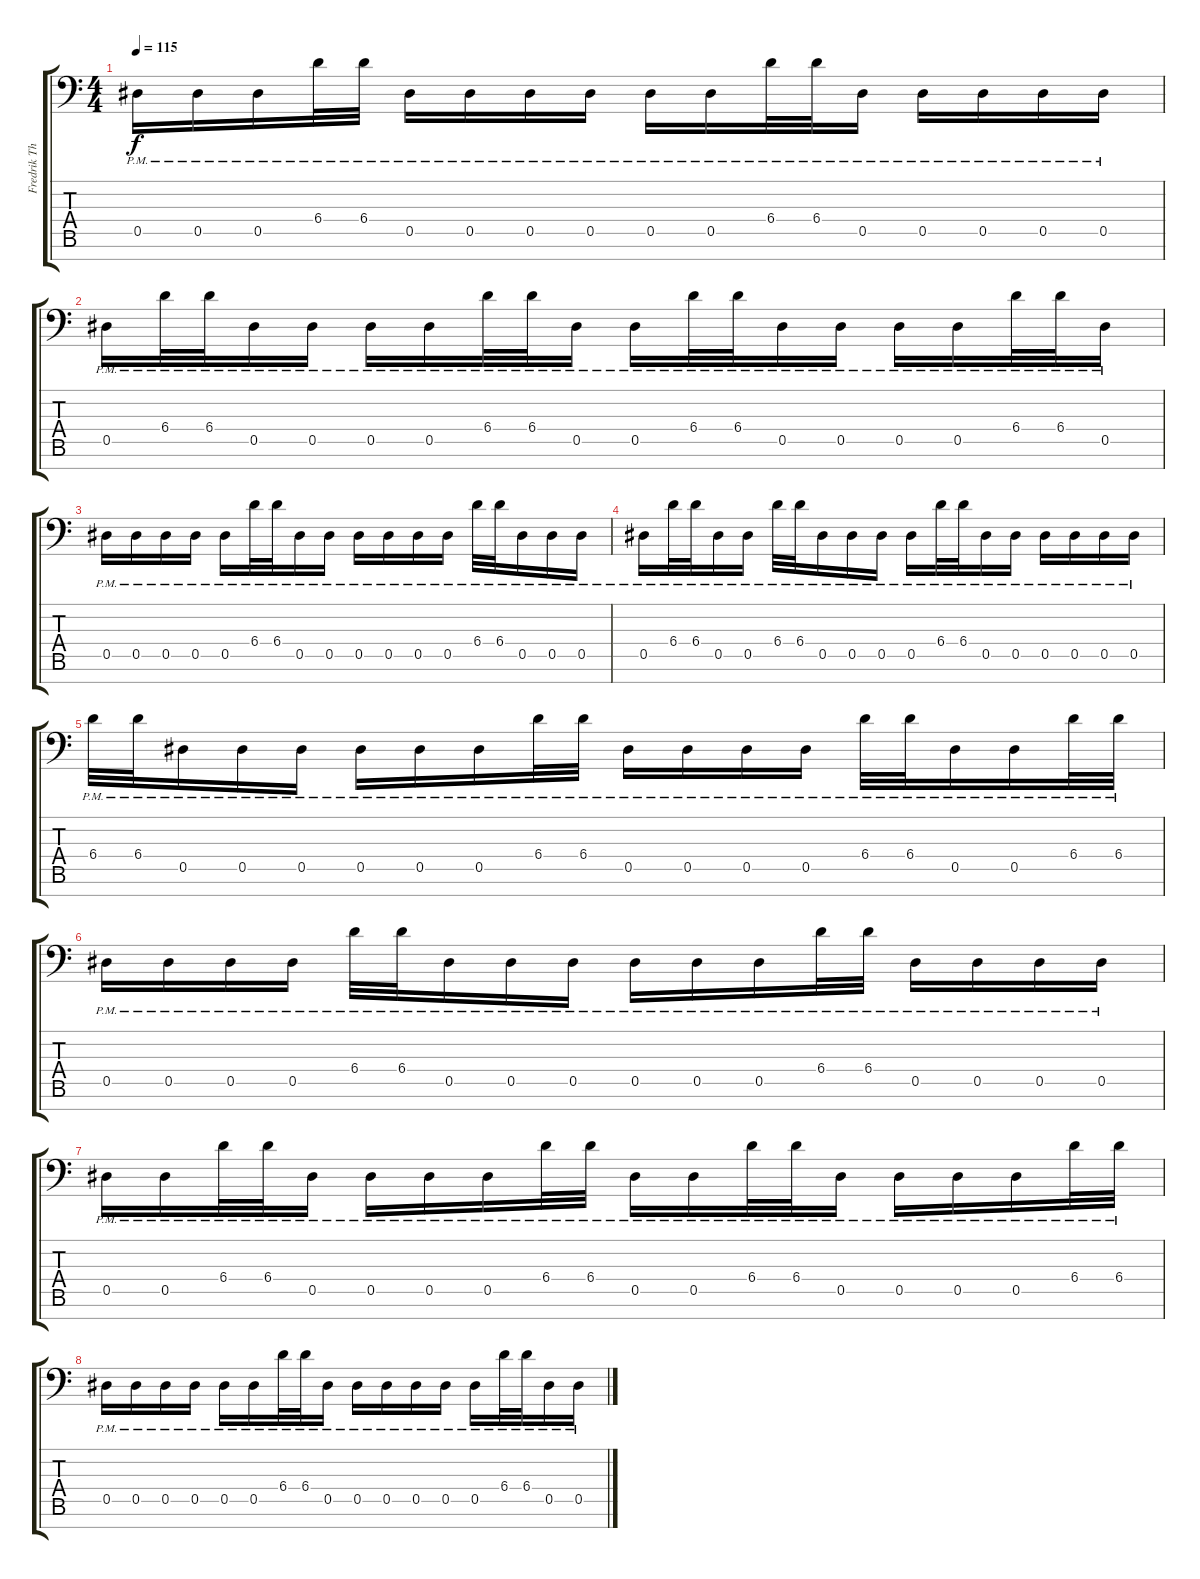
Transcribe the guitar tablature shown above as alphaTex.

\track ("Fredrik Thordendal" "Fredrik Th") {instrument distortionguitar}
\staff {score tabs}
\tuning (Bb3 Gb3 Db3 Ab2 Eb2 Bb1 F1) {hide}
\ts (4 4)
\tempo 115
\clef f4
\ks c
0.5{pm}.16{dy f} 0.5{pm}.16 0.5{pm}.16 6.4{pm}.32 6.4{pm}.32 0.5{pm}.16 0.5{pm}.16 0.5{pm}.16 0.5{pm}.16 0.5{pm}.16 0.5{pm}.16 6.4{pm}.32 6.4{pm}.32 0.5{pm}.16 0.5{pm}.16 0.5{pm}.16 0.5{pm}.16 0.5{pm}.16 |
0.5{pm}.16 6.4{pm}.32 6.4{pm}.32 0.5{pm}.16 0.5{pm}.16 0.5{pm}.16 0.5{pm}.16 6.4{pm}.32 6.4{pm}.32 0.5{pm}.16 0.5{pm}.16 6.4{pm}.32 6.4{pm}.32 0.5{pm}.16 0.5{pm}.16 0.5{pm}.16 0.5{pm}.16 6.4{pm}.32 6.4{pm}.32 0.5{pm}.16 |
0.5{pm}.16 0.5{pm}.16 0.5{pm}.16 0.5{pm}.16 0.5{pm}.16 6.4{pm}.32 6.4{pm}.32 0.5{pm}.16 0.5{pm}.16 0.5{pm}.16 0.5{pm}.16 0.5{pm}.16 0.5{pm}.16 6.4{pm}.32 6.4{pm}.32 0.5{pm}.16 0.5{pm}.16 0.5{pm}.16 |
0.5{pm}.16 6.4{pm}.32 6.4{pm}.32 0.5{pm}.16 0.5{pm}.16 6.4{pm}.32 6.4{pm}.32 0.5{pm}.16 0.5{pm}.16 0.5{pm}.16 0.5{pm}.16 6.4{pm}.32 6.4{pm}.32 0.5{pm}.16 0.5{pm}.16 0.5{pm}.16 0.5{pm}.16 0.5{pm}.16 0.5{pm}.16 |
6.4{pm}.32 6.4{pm}.32 0.5{pm}.16 0.5{pm}.16 0.5{pm}.16 0.5{pm}.16 0.5{pm}.16 0.5{pm}.16 6.4{pm}.32 6.4{pm}.32 0.5{pm}.16 0.5{pm}.16 0.5{pm}.16 0.5{pm}.16 6.4{pm}.32 6.4{pm}.32 0.5{pm}.16 0.5{pm}.16 6.4{pm}.32 6.4{pm}.32 |
0.5{pm}.16 0.5{pm}.16 0.5{pm}.16 0.5{pm}.16 6.4{pm}.32 6.4{pm}.32 0.5{pm}.16 0.5{pm}.16 0.5{pm}.16 0.5{pm}.16 0.5{pm}.16 0.5{pm}.16 6.4{pm}.32 6.4{pm}.32 0.5{pm}.16 0.5{pm}.16 0.5{pm}.16 0.5{pm}.16 |
0.5{pm}.16 0.5{pm}.16 6.4{pm}.32 6.4{pm}.32 0.5{pm}.16 0.5{pm}.16 0.5{pm}.16 0.5{pm}.16 6.4{pm}.32 6.4{pm}.32 0.5{pm}.16 0.5{pm}.16 6.4{pm}.32 6.4{pm}.32 0.5{pm}.16 0.5{pm}.16 0.5{pm}.16 0.5{pm}.16 6.4{pm}.32 6.4{pm}.32 |
0.5{pm}.16 0.5{pm}.16 0.5{pm}.16 0.5{pm}.16 0.5{pm}.16 0.5{pm}.16 6.4{pm}.32 6.4{pm}.32 0.5{pm}.16 0.5{pm}.16 0.5{pm}.16 0.5{pm}.16 0.5{pm}.16 0.5{pm}.16 6.4{pm}.32 6.4{pm}.32 0.5{pm}.16 0.5{pm}.16
